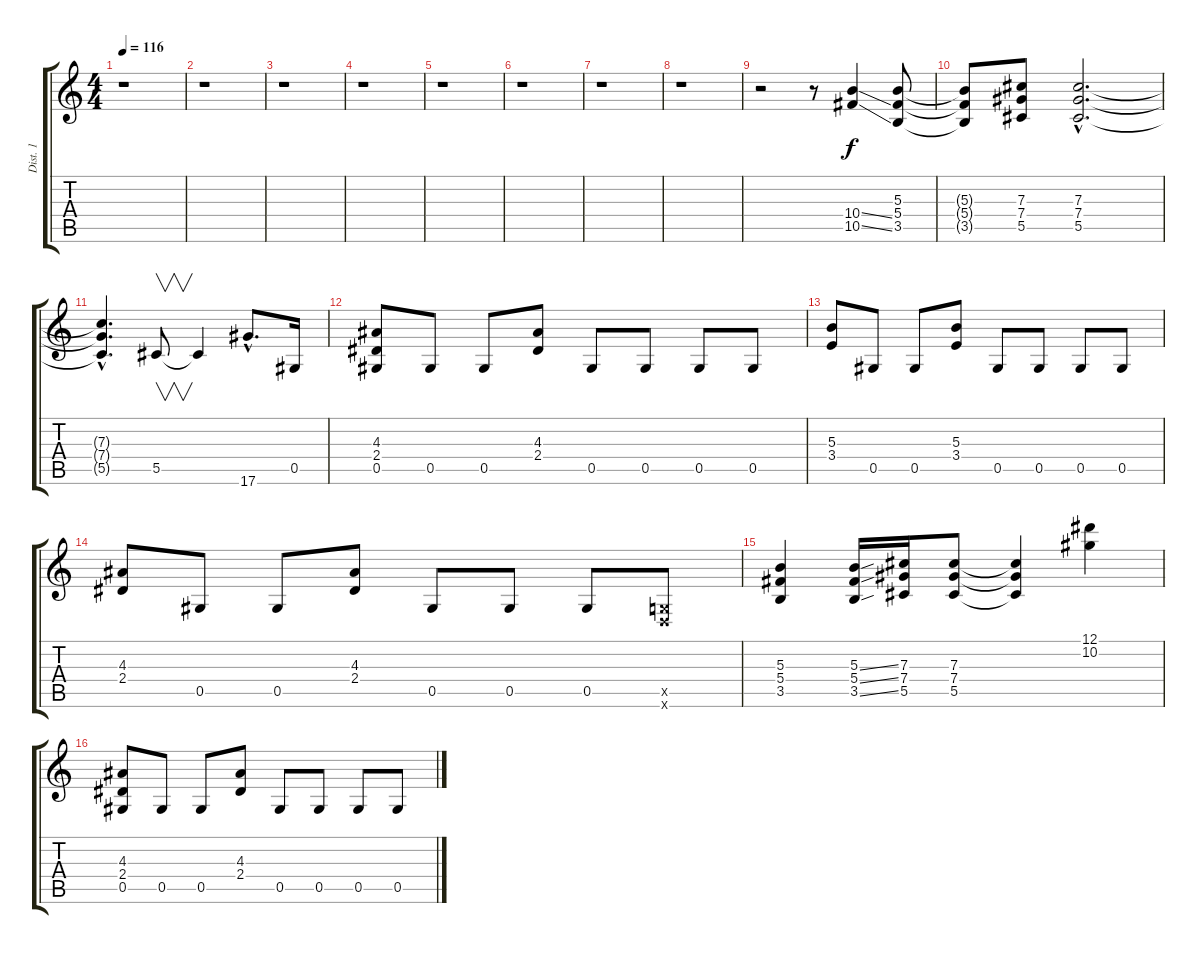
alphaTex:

\track ("Dist. 1" "Dist. 1") {instrument distortionguitar}
\staff {score tabs}
\tuning (Eb4 Bb3 Gb3 Db3 Ab2 Eb2) {hide}
\ts (4 4)
\tempo 116
\clef g2
\ks c
r.1{dy f instrument distortionguitar} |
r.1 |
r.1 |
r.1 |
r.1 |
r.1 |
r.1 |
r.1 |
r.2 r.8 (10.4{ss} 10.5{ss}).4 (5.3 5.4 3.5).8 |
(5.3{t} 5.4{t} 3.5{t}).8 (7.3 7.4 5.5).8 (7.3{hac} 7.4{hac} 5.5{hac}).2{d} |
(7.3{hac t} 7.4{hac t} 5.5{hac t}).4{d} 5.5.8{v} 5.5{t}.4 17.6{hac}.8{d} 0.5.16 |
(4.3 2.4 0.5).8 0.5.8 0.5.8 (4.3 2.4).8 0.5.8 0.5.8 0.5.8 0.5.8 |
(5.3 3.4).8 0.5.8 0.5.8 (5.3 3.4).8 0.5.8 0.5.8 0.5.8 0.5.8 |
(4.3 2.4).8 0.5.8 0.5.8 (4.3 2.4).8 0.5.8 0.5.8 0.5.8 (-1.5{x} -1.6{x}).8 |
(5.3 5.4 3.5).4 (5.3{ss} 5.4{ss} 3.5{ss}).16 (7.3 7.4 5.5).16 (7.3 7.4 5.5).8 (7.3{t} 7.4{t} 5.5{t}).4 (12.1 10.2).4 |
(4.3 2.4 0.5).8 0.5.8 0.5.8 (4.3 2.4).8 0.5.8 0.5.8 0.5.8 0.5.8
